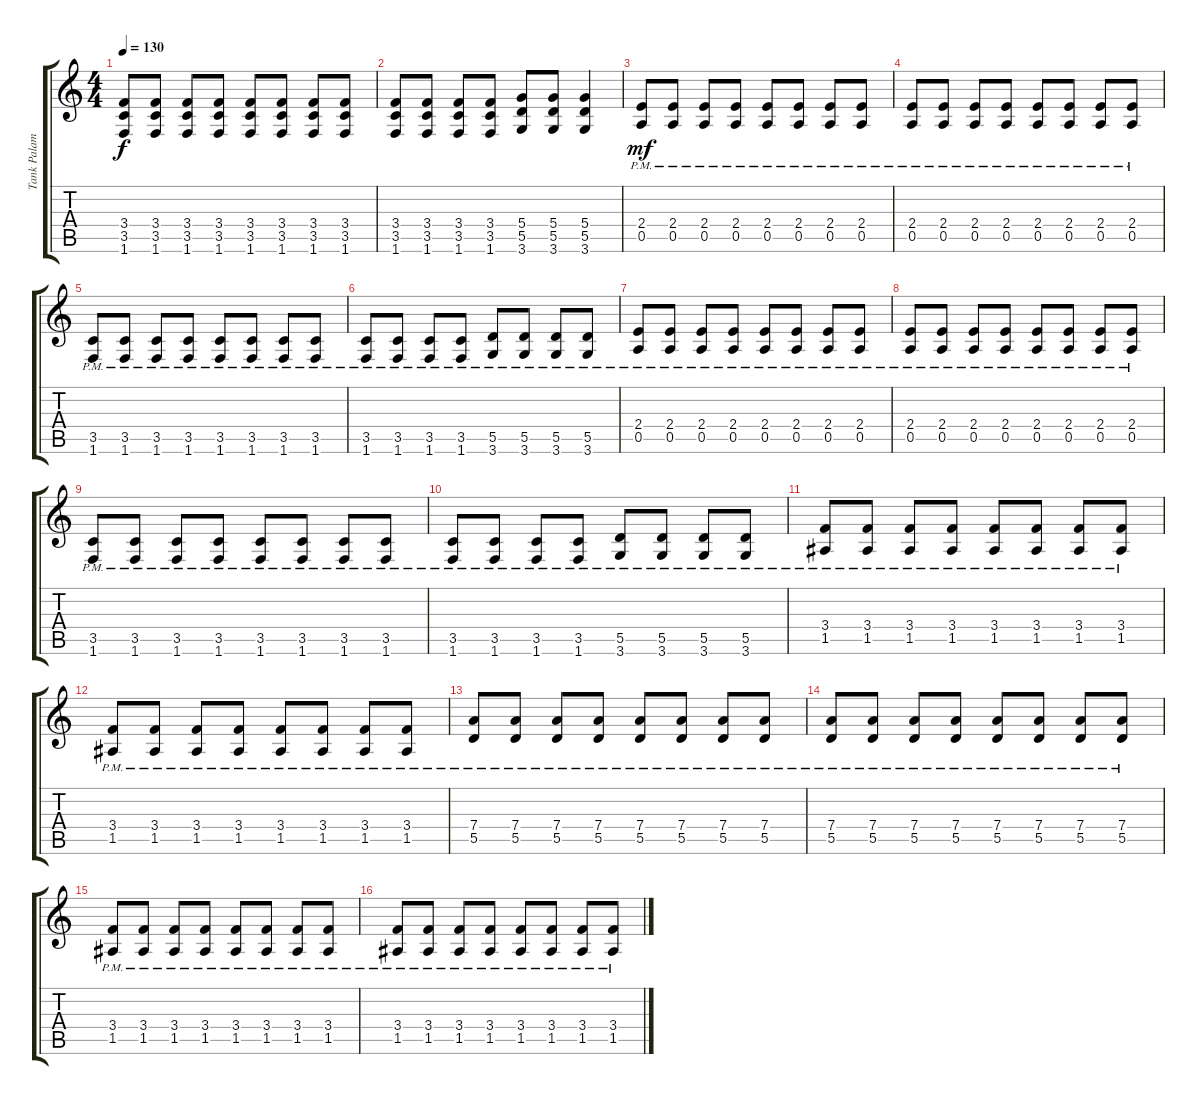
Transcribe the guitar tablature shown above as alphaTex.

\track ("Tank Palamara II" "Tank Palam") {instrument distortionguitar}
\staff {score tabs}
\tuning (E4 B3 G3 D3 A2 E2) {hide}
\ts (4 4)
\tempo 130
\clef g2
\ks c
(3.4 3.5 1.6).8{dy f} (3.4 3.5 1.6).8 (3.4 3.5 1.6).8 (3.4 3.5 1.6).8 (3.4 3.5 1.6).8 (3.4 3.5 1.6).8 (3.4 3.5 1.6).8 (3.4 3.5 1.6).8 |
(3.4 3.5 1.6).8 (3.4 3.5 1.6).8 (3.4 3.5 1.6).8 (3.4 3.5 1.6).8 (5.4 5.5 3.6).8 (5.4 5.5 3.6).8 (5.4 5.5 3.6).4 |
(2.4{pm} 0.5{pm}).8{dy mf} (2.4{pm} 0.5{pm}).8 (2.4{pm} 0.5{pm}).8 (2.4{pm} 0.5{pm}).8 (2.4{pm} 0.5{pm}).8 (2.4{pm} 0.5{pm}).8 (2.4{pm} 0.5{pm}).8 (2.4{pm} 0.5{pm}).8 |
(2.4{pm} 0.5{pm}).8 (2.4{pm} 0.5{pm}).8 (2.4{pm} 0.5{pm}).8 (2.4{pm} 0.5{pm}).8 (2.4{pm} 0.5{pm}).8 (2.4{pm} 0.5{pm}).8 (2.4{pm} 0.5{pm}).8 (2.4{pm} 0.5{pm}).8 |
(3.5{pm} 1.6{pm}).8 (3.5{pm} 1.6{pm}).8 (3.5{pm} 1.6{pm}).8 (3.5{pm} 1.6{pm}).8 (3.5{pm} 1.6{pm}).8 (3.5{pm} 1.6{pm}).8 (3.5{pm} 1.6{pm}).8 (3.5{pm} 1.6{pm}).8 |
(3.5{pm} 1.6{pm}).8 (3.5{pm} 1.6{pm}).8 (3.5{pm} 1.6{pm}).8 (3.5{pm} 1.6{pm}).8 (5.5{pm} 3.6{pm}).8 (5.5{pm} 3.6{pm}).8 (5.5{pm} 3.6{pm}).8 (5.5{pm} 3.6{pm}).8 |
(2.4{pm} 0.5{pm}).8 (2.4{pm} 0.5{pm}).8 (2.4{pm} 0.5{pm}).8 (2.4{pm} 0.5{pm}).8 (2.4{pm} 0.5{pm}).8 (2.4{pm} 0.5{pm}).8 (2.4{pm} 0.5{pm}).8 (2.4{pm} 0.5{pm}).8 |
(2.4{pm} 0.5{pm}).8 (2.4{pm} 0.5{pm}).8 (2.4{pm} 0.5{pm}).8 (2.4{pm} 0.5{pm}).8 (2.4{pm} 0.5{pm}).8 (2.4{pm} 0.5{pm}).8 (2.4{pm} 0.5{pm}).8 (2.4{pm} 0.5{pm}).8 |
(3.5{pm} 1.6{pm}).8 (3.5{pm} 1.6{pm}).8 (3.5{pm} 1.6{pm}).8 (3.5{pm} 1.6{pm}).8 (3.5{pm} 1.6{pm}).8 (3.5{pm} 1.6{pm}).8 (3.5{pm} 1.6{pm}).8 (3.5{pm} 1.6{pm}).8 |
(3.5{pm} 1.6{pm}).8 (3.5{pm} 1.6{pm}).8 (3.5{pm} 1.6{pm}).8 (3.5{pm} 1.6{pm}).8 (5.5{pm} 3.6{pm}).8 (5.5{pm} 3.6{pm}).8 (5.5{pm} 3.6{pm}).8 (5.5{pm} 3.6{pm}).8 |
(3.4{pm} 1.5{pm}).8 (3.4{pm} 1.5{pm}).8 (3.4{pm} 1.5{pm}).8 (3.4{pm} 1.5{pm}).8 (3.4{pm} 1.5{pm}).8 (3.4{pm} 1.5{pm}).8 (3.4{pm} 1.5{pm}).8 (3.4{pm} 1.5{pm}).8 |
(3.4{pm} 1.5{pm}).8 (3.4{pm} 1.5{pm}).8 (3.4{pm} 1.5{pm}).8 (3.4{pm} 1.5{pm}).8 (3.4{pm} 1.5{pm}).8 (3.4{pm} 1.5{pm}).8 (3.4{pm} 1.5{pm}).8 (3.4{pm} 1.5{pm}).8 |
(7.4{pm} 5.5{pm}).8 (7.4{pm} 5.5{pm}).8 (7.4{pm} 5.5{pm}).8 (7.4{pm} 5.5{pm}).8 (7.4{pm} 5.5{pm}).8 (7.4{pm} 5.5{pm}).8 (7.4{pm} 5.5{pm}).8 (7.4{pm} 5.5{pm}).8 |
(7.4{pm} 5.5{pm}).8 (7.4{pm} 5.5{pm}).8 (7.4{pm} 5.5{pm}).8 (7.4{pm} 5.5{pm}).8 (7.4{pm} 5.5{pm}).8 (7.4{pm} 5.5{pm}).8 (7.4{pm} 5.5{pm}).8 (7.4{pm} 5.5{pm}).8 |
(3.4{pm} 1.5{pm}).8 (3.4{pm} 1.5{pm}).8 (3.4{pm} 1.5{pm}).8 (3.4{pm} 1.5{pm}).8 (3.4{pm} 1.5{pm}).8 (3.4{pm} 1.5{pm}).8 (3.4{pm} 1.5{pm}).8 (3.4{pm} 1.5{pm}).8 |
(3.4{pm} 1.5{pm}).8 (3.4{pm} 1.5{pm}).8 (3.4{pm} 1.5{pm}).8 (3.4{pm} 1.5{pm}).8 (3.4{pm} 1.5{pm}).8 (3.4{pm} 1.5{pm}).8 (3.4{pm} 1.5{pm}).8 (3.4{pm} 1.5{pm}).8
